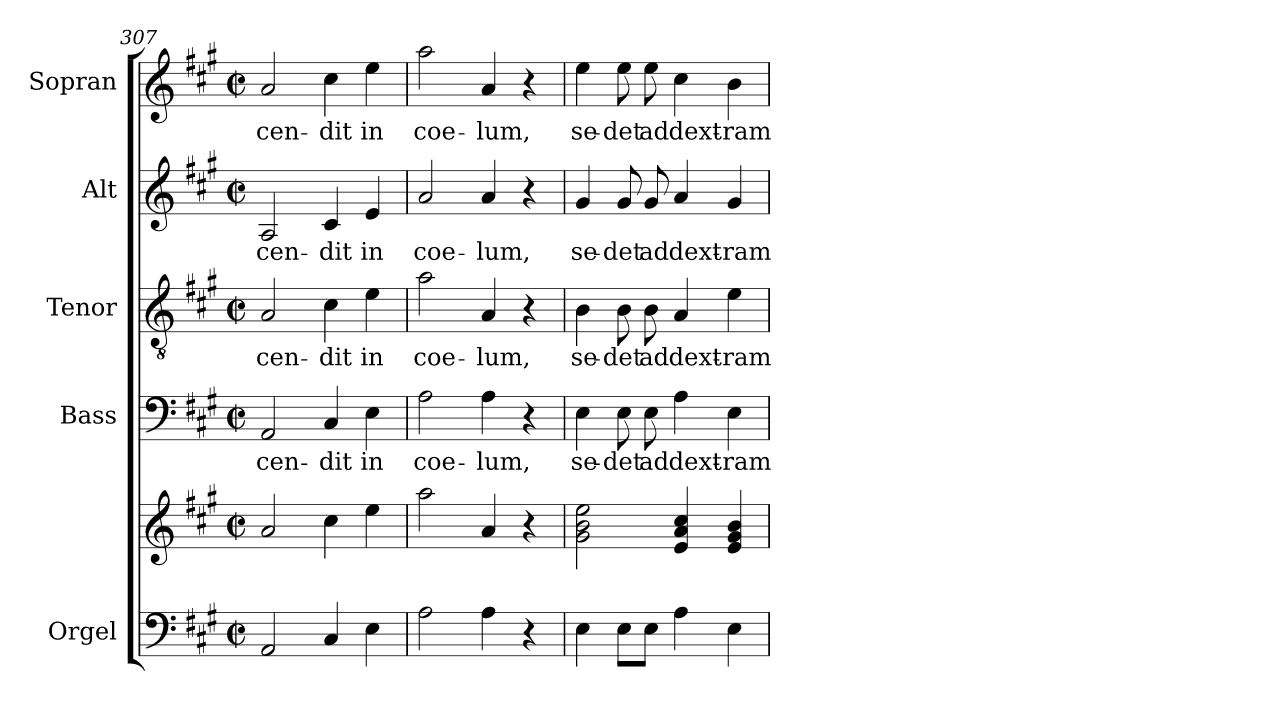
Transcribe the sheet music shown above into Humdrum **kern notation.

**kern	**kern	**kern	**text	**kern	**text	**kern	**text	**kern	**text
*part5	*part5	*part4	*part4	*part3	*part3	*part2	*part2	*part1	*part1
*staff6	*staff5	*staff4	*staff4	*staff3	*staff3	*staff2	*staff2	*staff1	*staff1
*I"Orgel	*	*I"Bass	*	*I"Tenor	*	*I"Alt	*	*I"Sopran	*
*I'Org.	*	*I'B.	*	*I'T.	*	*I'A.	*	*I'S.	*
*clefF4	*clefG2	*clefF4	*	*clefGv2	*	*clefG2	*	*clefG2	*
*k[f#c#g#]	*k[f#c#g#]	*k[f#c#g#]	*	*k[f#c#g#]	*	*k[f#c#g#]	*	*k[f#c#g#]	*
*A:	*A:	*A:	*	*A:	*	*A:	*	*A:	*
*M2/2	*M2/2	*M2/2	*	*M2/2	*	*M2/2	*	*M2/2	*
*met(c|)	*met(c|)	*met(c|)	*	*met(c|)	*	*met(c|)	*	*met(c|)	*
=307	=307	=307	=307	=307	=307	=307	=307	=307	=307
!	!	!	!LO:LY:b	!	!LO:LY:b	!	!LO:LY:b	!	!LO:LY:b
2AA/	2a/	2AA/	-cen-	2A/	-cen-	2A/	-cen-	2a/	-cen-
!	!	!	!LO:LY:b	!	!LO:LY:b	!	!LO:LY:b	!	!LO:LY:b
4C#/	4cc#\	4C#/	-dit	4c#\	-dit	4c#/	-dit	4cc#\	-dit
!	!	!	!LO:LY:b	!	!LO:LY:b	!	!LO:LY:b	!	!LO:LY:b
4E\	4ee\	4E\	in	4e\	in	4e/	in	4ee\	in
=308	=308	=308	=308	=308	=308	=308	=308	=308	=308
!	!	!	!LO:LY:b	!	!LO:LY:b	!	!LO:LY:b	!	!LO:LY:b
2A\	2aa\	2A\	coe-	2a\	coe-	2a/	coe-	2aa\	coe-
!	!	!	!LO:LY:b	!	!LO:LY:b	!	!LO:LY:b	!	!LO:LY:b
4A\	4a/	4A\	-lum,	4A/	-lum,	4a/	-lum,	4a/	-lum,
4r	4r	4r	.	4r	.	4r	.	4r	.
=309	=309	=309	=309	=309	=309	=309	=309	=309	=309
!	!	!	!LO:LY:b	!	!LO:LY:b	!	!LO:LY:b	!	!LO:LY:b
4E\	2g#\ 2b\ 2ee\	4E\	se-	4B\	se-	4g#/	se-	4ee\	se-
!	!	!	!LO:LY:b	!	!LO:LY:b	!	!LO:LY:b	!	!LO:LY:b
8E\L	.	8E\	-det	8B\	-det	8g#/	-det	8ee\	-det
!	!	!	!LO:LY:b	!	!LO:LY:b	!	!LO:LY:b	!	!LO:LY:b
8E\J	.	8E\	ad	8B\	ad	8g#/	ad	8ee\	ad
!	!	!	!LO:LY:b	!	!LO:LY:b	!	!LO:LY:b	!	!LO:LY:b
4A\	4e/ 4a/ 4cc#/	4A\	dext-	4A/	dext-	4a/	dext-	4cc#\	dext-
!	!	!	!LO:LY:b	!	!LO:LY:b	!	!LO:LY:b	!	!LO:LY:b
4E\	4e/ 4g#/ 4b/	4E\	-ram	4e\	-ram	4g#/	-ram	4b\	-ram
=	=	=	=	=	=	=	=	=	=
*-	*-	*-	*-	*-	*-	*-	*-	*-	*-
